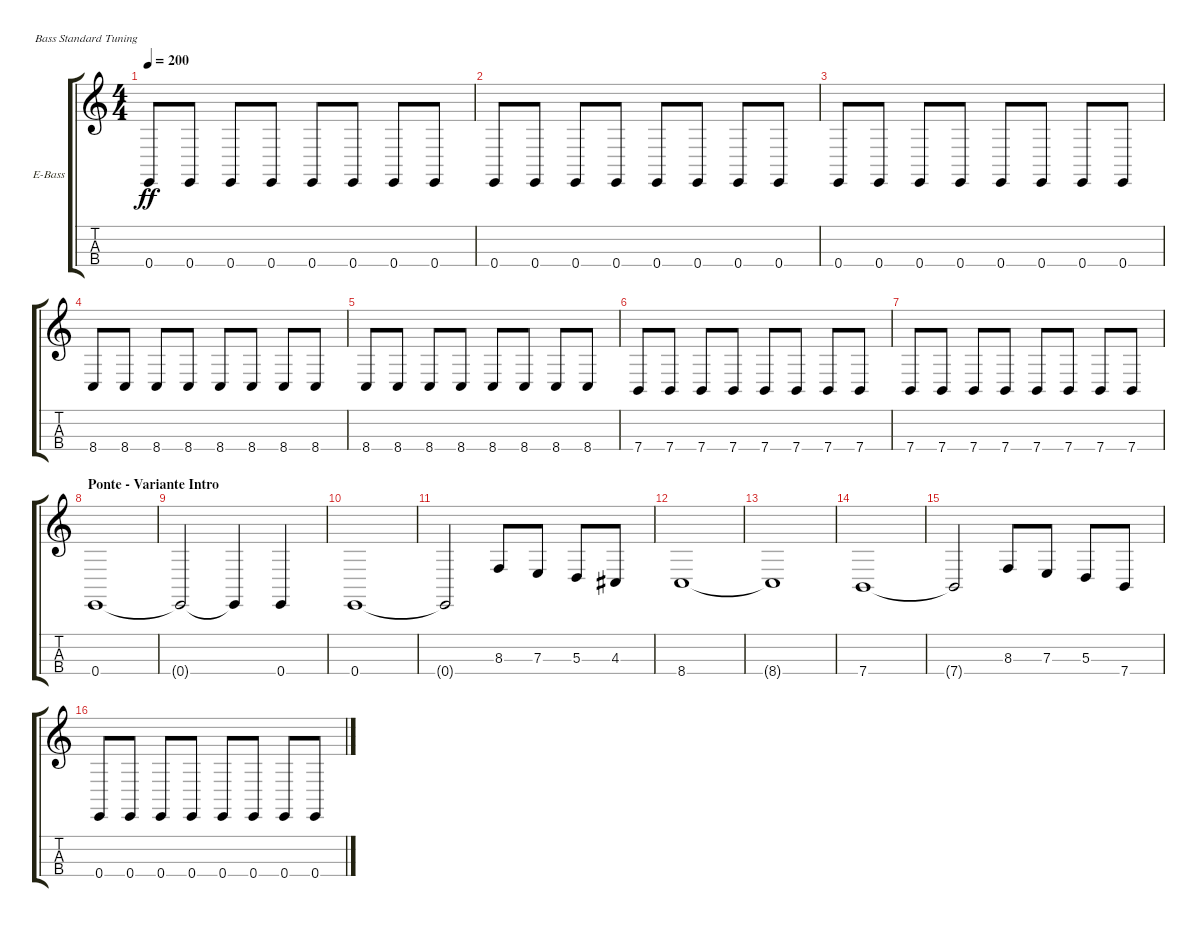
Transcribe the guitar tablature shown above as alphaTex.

\defaultSystemsLayout 4
\bracketExtendMode groupsimilarinstruments
\firstSystemTrackNameOrientation horizontal
\otherSystemsTrackNameOrientation horizontal
\track ("Bass" "E-Bass") {instrument electricbassfinger}
\staff {score tabs}
\tuning (G2 D2 A1 E1)
\ts (4 4)
\tempo 200
\clef g2
\ks c
0.4.8{dy ff} 0.4.8 0.4.8 0.4.8 0.4.8 0.4.8 0.4.8 0.4.8 |
0.4.8 0.4.8 0.4.8 0.4.8 0.4.8 0.4.8 0.4.8 0.4.8 |
0.4.8 0.4.8 0.4.8 0.4.8 0.4.8 0.4.8 0.4.8 0.4.8 |
8.4.8 8.4.8 8.4.8 8.4.8 8.4.8 8.4.8 8.4.8 8.4.8 |
8.4.8 8.4.8 8.4.8 8.4.8 8.4.8 8.4.8 8.4.8 8.4.8 |
7.4.8 7.4.8 7.4.8 7.4.8 7.4.8 7.4.8 7.4.8 7.4.8 |
7.4.8 7.4.8 7.4.8 7.4.8 7.4.8 7.4.8 7.4.8 7.4.8 |
\section ("" "Ponte - Variante Intro")
0.4.1 |
0.4{t}.2 0.4{t}.4 0.4.4 |
0.4.1 |
0.4{t}.2 8.3.8 7.3.8 5.3.8 4.3.8 |
8.4.1 |
8.4{t}.1 |
7.4.1 |
7.4{t}.2 8.3.8 7.3.8 5.3.8 7.4.8 |
0.4.8 0.4.8 0.4.8 0.4.8 0.4.8 0.4.8 0.4.8 0.4.8
